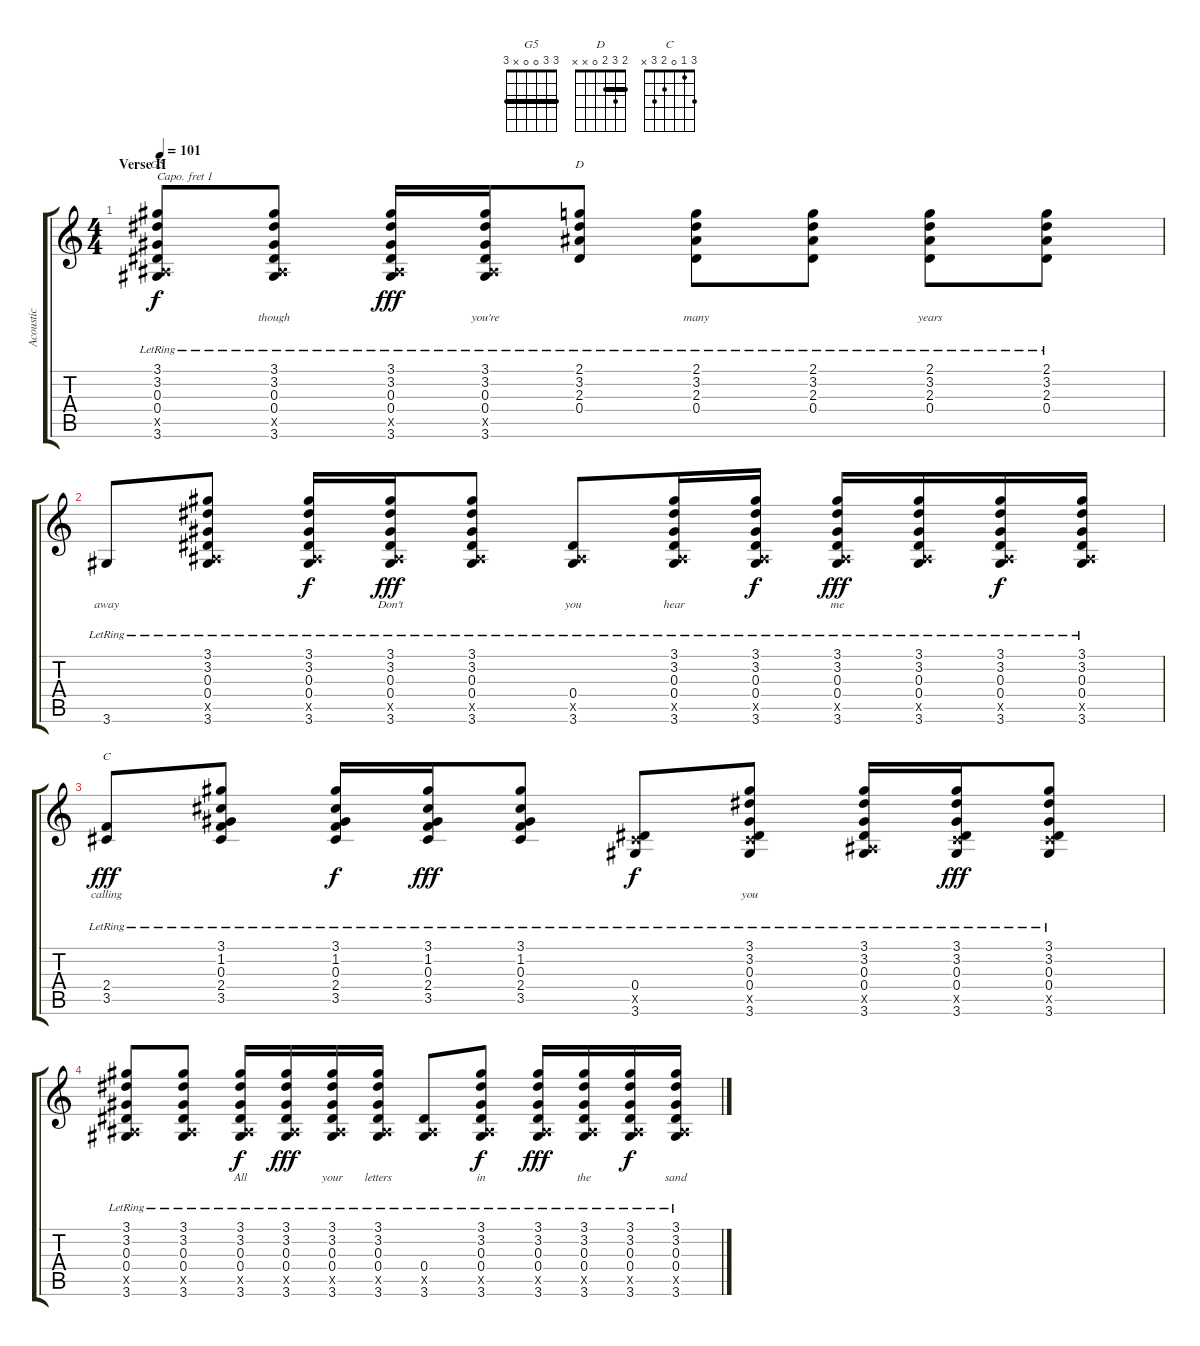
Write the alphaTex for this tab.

\track ("Acoustic" "Acoustic") {instrument acousticguitarsteel}
\staff {score tabs}
\capo 1
\tuning (E4 B3 G3 D3 A2 E2) {hide}
\chord ("G5" 3 3 0 0 x 3) {barre 3}
\chord ("D" 2 3 2 0 x x) {barre 2}
\chord ("C" 3 1 0 2 3 x)
\ts (4 4)
\section ("" "Verse II")
\tempo 101
\clef g2
\ks c
(3.1{lr} 3.2{lr} 0.3{lr} 0.4{lr} 0.5{x} 3.6{lr}).8{ch "G5" lyrics (0 "") lyrics (1 "") lyrics (2 "") lyrics (3 "") lyrics (4 "") dy f} (3.1{lr} 3.2{lr} 0.3{lr} 0.4{lr} 0.5{x} 3.6{lr}).8{lyrics (0 "though") lyrics (1 "") lyrics (2 "") lyrics (3 "") lyrics (4 "")} (3.1{lr} 3.2{lr} 0.3{lr} 0.4{lr} 0.5{x} 3.6{lr}).16{lyrics (0 "") lyrics (1 "") lyrics (2 "") lyrics (3 "") lyrics (4 "") dy fff} (3.1{lr} 3.2{lr} 0.3{lr} 0.4{lr} 0.5{x} 3.6{lr}).16{lyrics (0 "you're") lyrics (1 "") lyrics (2 "") lyrics (3 "") lyrics (4 "")} (2.1{lr} 3.2{lr} 2.3{lr} 0.4{lr}).8{ch "D" lyrics (0 "") lyrics (1 "") lyrics (2 "") lyrics (3 "") lyrics (4 "")} (2.1{lr} 3.2{lr} 2.3{lr} 0.4{lr}).8{lyrics (0 "many") lyrics (1 "") lyrics (2 "") lyrics (3 "") lyrics (4 "")} (2.1{lr} 3.2{lr} 2.3{lr} 0.4{lr}).8{lyrics (0 "") lyrics (1 "") lyrics (2 "") lyrics (3 "") lyrics (4 "")} (2.1{lr} 3.2{lr} 2.3{lr} 0.4{lr}).8{lyrics (0 "years") lyrics (1 "") lyrics (2 "") lyrics (3 "") lyrics (4 "")} (2.1{lr} 3.2{lr} 2.3{lr} 0.4{lr}).8{lyrics (0 "") lyrics (1 "") lyrics (2 "") lyrics (3 "") lyrics (4 "")} |
3.6{lr}.8{lyrics (0 "away") lyrics (1 "") lyrics (2 "") lyrics (3 "") lyrics (4 "")} (3.1{lr} 3.2{lr} 0.3{lr} 0.4{lr} 0.5{x} 3.6{lr}).8{lyrics (0 "") lyrics (1 "") lyrics (2 "") lyrics (3 "") lyrics (4 "")} (3.1{lr} 3.2{lr} 0.3{lr} 0.4{lr} 0.5{x} 3.6{lr}).16{lyrics (0 "") lyrics (1 "") lyrics (2 "") lyrics (3 "") lyrics (4 "") dy f} (3.1{lr} 3.2{lr} 0.3{lr} 0.4{lr} 0.5{x} 3.6{lr}).16{lyrics (0 "Don't") lyrics (1 "") lyrics (2 "") lyrics (3 "") lyrics (4 "") dy fff} (3.1{lr} 3.2{lr} 0.3{lr} 0.4{lr} 0.5{x} 3.6{lr}).8{lyrics (0 "") lyrics (1 "") lyrics (2 "") lyrics (3 "") lyrics (4 "")} (0.4{lr} 0.5{x} 3.6{lr}).8{lyrics (0 "you") lyrics (1 "") lyrics (2 "") lyrics (3 "") lyrics (4 "")} (3.1{lr} 3.2{lr} 0.3{lr} 0.4{lr} 0.5{x} 3.6{lr}).16{lyrics (0 "hear") lyrics (1 "") lyrics (2 "") lyrics (3 "") lyrics (4 "")} (3.1{lr} 3.2{lr} 0.3{lr} 0.4{lr} 0.5{x} 3.6{lr}).16{lyrics (0 "") lyrics (1 "") lyrics (2 "") lyrics (3 "") lyrics (4 "") dy f} (3.1{lr} 3.2{lr} 0.3{lr} 0.4{lr} 0.5{x} 3.6{lr}).16{lyrics (0 "me") lyrics (1 "") lyrics (2 "") lyrics (3 "") lyrics (4 "") dy fff} (3.1{lr} 3.2{lr} 0.3{lr} 0.4{lr} 0.5{x} 3.6{lr}).16{lyrics (0 "") lyrics (1 "") lyrics (2 "") lyrics (3 "") lyrics (4 "")} (3.1{lr} 3.2{lr} 0.3{lr} 0.4{lr} 0.5{x} 3.6{lr}).16{lyrics (0 "") lyrics (1 "") lyrics (2 "") lyrics (3 "") lyrics (4 "") dy f} (3.1{lr} 3.2{lr} 0.3{lr} 0.4{lr} 0.5{x} 3.6{lr}).16{lyrics (0 "") lyrics (1 "") lyrics (2 "") lyrics (3 "") lyrics (4 "")} |
(2.4{lr} 3.5{lr}).8{ch "C" lyrics (0 "calling") lyrics (1 "") lyrics (2 "") lyrics (3 "") lyrics (4 "") dy fff} (3.1{lr} 1.2{lr} 0.3{lr} 2.4{lr} 3.5{lr}).8{lyrics (0 "") lyrics (1 "") lyrics (2 "") lyrics (3 "") lyrics (4 "")} (3.1{lr} 1.2{lr} 0.3{lr} 2.4{lr} 3.5{lr}).16{lyrics (0 "") lyrics (1 "") lyrics (2 "") lyrics (3 "") lyrics (4 "") dy f} (3.1{lr} 1.2{lr} 0.3{lr} 2.4{lr} 3.5{lr}).16{lyrics (0 "") lyrics (1 "") lyrics (2 "") lyrics (3 "") lyrics (4 "") dy fff} (3.1{lr} 1.2{lr} 0.3{lr} 2.4{lr} 3.5{lr}).8{lyrics (0 "") lyrics (1 "") lyrics (2 "") lyrics (3 "") lyrics (4 "")} (0.4{lr} 3.5{x} 3.6{lr}).8{lyrics (0 "") lyrics (1 "") lyrics (2 "") lyrics (3 "") lyrics (4 "") dy f} (3.1{lr} 3.2{lr} 0.3{lr} 0.4{lr} 3.5{x} 3.6{lr}).8{lyrics (0 "you") lyrics (1 "") lyrics (2 "") lyrics (3 "") lyrics (4 "")} (3.1{lr} 3.2{lr} 0.3{lr} 0.4{lr} 0.5{x} 3.6{lr}).16{lyrics (0 "") lyrics (1 "") lyrics (2 "") lyrics (3 "") lyrics (4 "")} (3.1{lr} 3.2{lr} 0.3{lr} 0.4{lr} 3.5{x} 3.6{lr}).16{lyrics (0 "") lyrics (1 "") lyrics (2 "") lyrics (3 "") lyrics (4 "") dy fff} (3.1{lr} 3.2{lr} 0.3{lr} 0.4{lr} 3.5{x} 3.6{lr}).8{lyrics (0 "") lyrics (1 "") lyrics (2 "") lyrics (3 "") lyrics (4 "")} |
(3.1{lr} 3.2{lr} 0.3{lr} 0.4{lr} 0.5{x} 3.6{lr}).8{lyrics (0 "") lyrics (1 "") lyrics (2 "") lyrics (3 "") lyrics (4 "")} (3.1{lr} 3.2{lr} 0.3{lr} 0.4{lr} 0.5{x} 3.6{lr}).8{lyrics (0 "") lyrics (1 "") lyrics (2 "") lyrics (3 "") lyrics (4 "")} (3.1{lr} 3.2{lr} 0.3{lr} 0.4{lr} 0.5{x} 3.6{lr}).16{lyrics (0 "All") lyrics (1 "") lyrics (2 "") lyrics (3 "") lyrics (4 "") dy f} (3.1{lr} 3.2{lr} 0.3{lr} 0.4{lr} 0.5{x} 3.6{lr}).16{lyrics (0 "") lyrics (1 "") lyrics (2 "") lyrics (3 "") lyrics (4 "") dy fff} (3.1{lr} 3.2{lr} 0.3{lr} 0.4{lr} 0.5{x} 3.6{lr}).16{lyrics (0 "your") lyrics (1 "") lyrics (2 "") lyrics (3 "") lyrics (4 "")} (3.1{lr} 3.2{lr} 0.3{lr} 0.4{lr} 0.5{x} 3.6{lr}).16{lyrics (0 "letters") lyrics (1 "") lyrics (2 "") lyrics (3 "") lyrics (4 "")} (0.4{lr} 0.5{x} 3.6{lr}).8{lyrics (0 "") lyrics (1 "") lyrics (2 "") lyrics (3 "") lyrics (4 "")} (3.1{lr} 3.2{lr} 0.3{lr} 0.4{lr} 0.5{x} 3.6{lr}).8{lyrics (0 "in") lyrics (1 "") lyrics (2 "") lyrics (3 "") lyrics (4 "") dy f} (3.1{lr} 3.2{lr} 0.3{lr} 0.4{lr} 0.5{x} 3.6{lr}).16{lyrics (0 "") lyrics (1 "") lyrics (2 "") lyrics (3 "") lyrics (4 "") dy fff} (3.1{lr} 3.2{lr} 0.3{lr} 0.4{lr} 0.5{x} 3.6{lr}).16{lyrics (0 "the") lyrics (1 "") lyrics (2 "") lyrics (3 "") lyrics (4 "")} (3.1{lr} 3.2{lr} 0.3{lr} 0.4{lr} 0.5{x} 3.6{lr}).16{lyrics (0 "") lyrics (1 "") lyrics (2 "") lyrics (3 "") lyrics (4 "") dy f} (3.1{lr} 3.2{lr} 0.3{lr} 0.4{lr} 0.5{x} 3.6{lr}).16{lyrics (0 "sand") lyrics (1 "") lyrics (2 "") lyrics (3 "") lyrics (4 "")}
